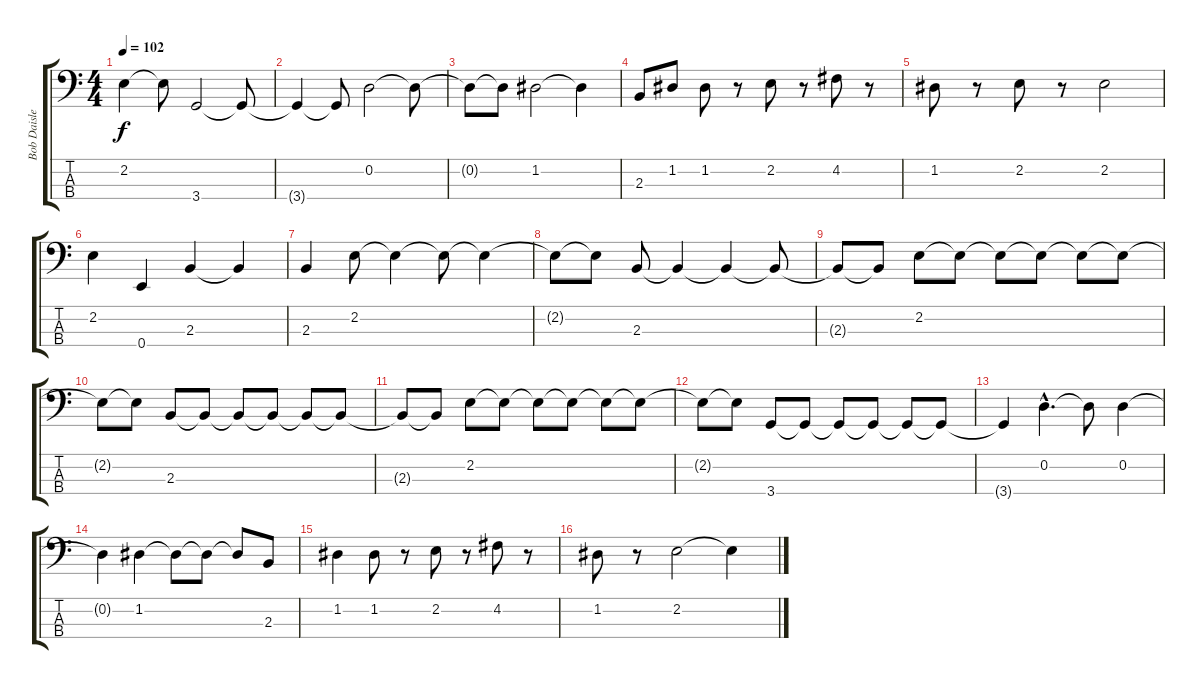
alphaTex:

\track ("Bob Daisley" "Bob Daisle") {instrument electricbassfinger}
\staff {score tabs}
\tuning (G2 D2 A1 E1) {hide}
\ts (4 4)
\tempo 102
\clef f4
\ks c
2.2{t}.4{dy f} 2.2{t}.8 3.4.2 3.4{t}.8 |
3.4{t}.4 3.4{t}.8 0.2.2 0.2{t}.8 |
0.2{t}.8 0.2{t}.8 1.2.2 1.2{t}.4 |
2.3.8 1.2.8 1.2.8 r.8 2.2.8 r.8 4.2.8 r.8 |
1.2.8 r.8 2.2.8 r.8 2.2.2 |
2.2.4 0.4.4 2.3.4 2.3{t}.4 |
2.3.4 2.2.8 2.2{t}.4 2.2{t}.8 2.2{t}.4 |
2.2{t}.8 2.2{t}.8 2.3.8 2.3{t}.4 2.3{t}.4 2.3{t}.8 |
2.3{t}.8 2.3{t}.8 2.2.8 2.2{t}.8 2.2{t}.8 2.2{t}.8 2.2{t}.8 2.2{t}.8 |
2.2{t}.8 2.2{t}.8 2.3.8 2.3{t}.8 2.3{t}.8 2.3{t}.8 2.3{t}.8 2.3{t}.8 |
2.3{t}.8 2.3{t}.8 2.2.8 2.2{t}.8 2.2{t}.8 2.2{t}.8 2.2{t}.8 2.2{t}.8 |
2.2{t}.8 2.2{t}.8 3.4.8 3.4{t}.8 3.4{t}.8 3.4{t}.8 3.4{t}.8 3.4{t}.8 |
3.4{t}.4 0.2{hac}.4{d} 0.2{t}.8 0.2.4 |
0.2{t}.4 1.2.4 1.2{t}.8 1.2{t}.8 1.2{t}.8 2.3.8 |
1.2.4 1.2.8 r.8 2.2.8 r.8 4.2.8 r.8 |
1.2.8 r.8 2.2.2 2.2{t}.4
